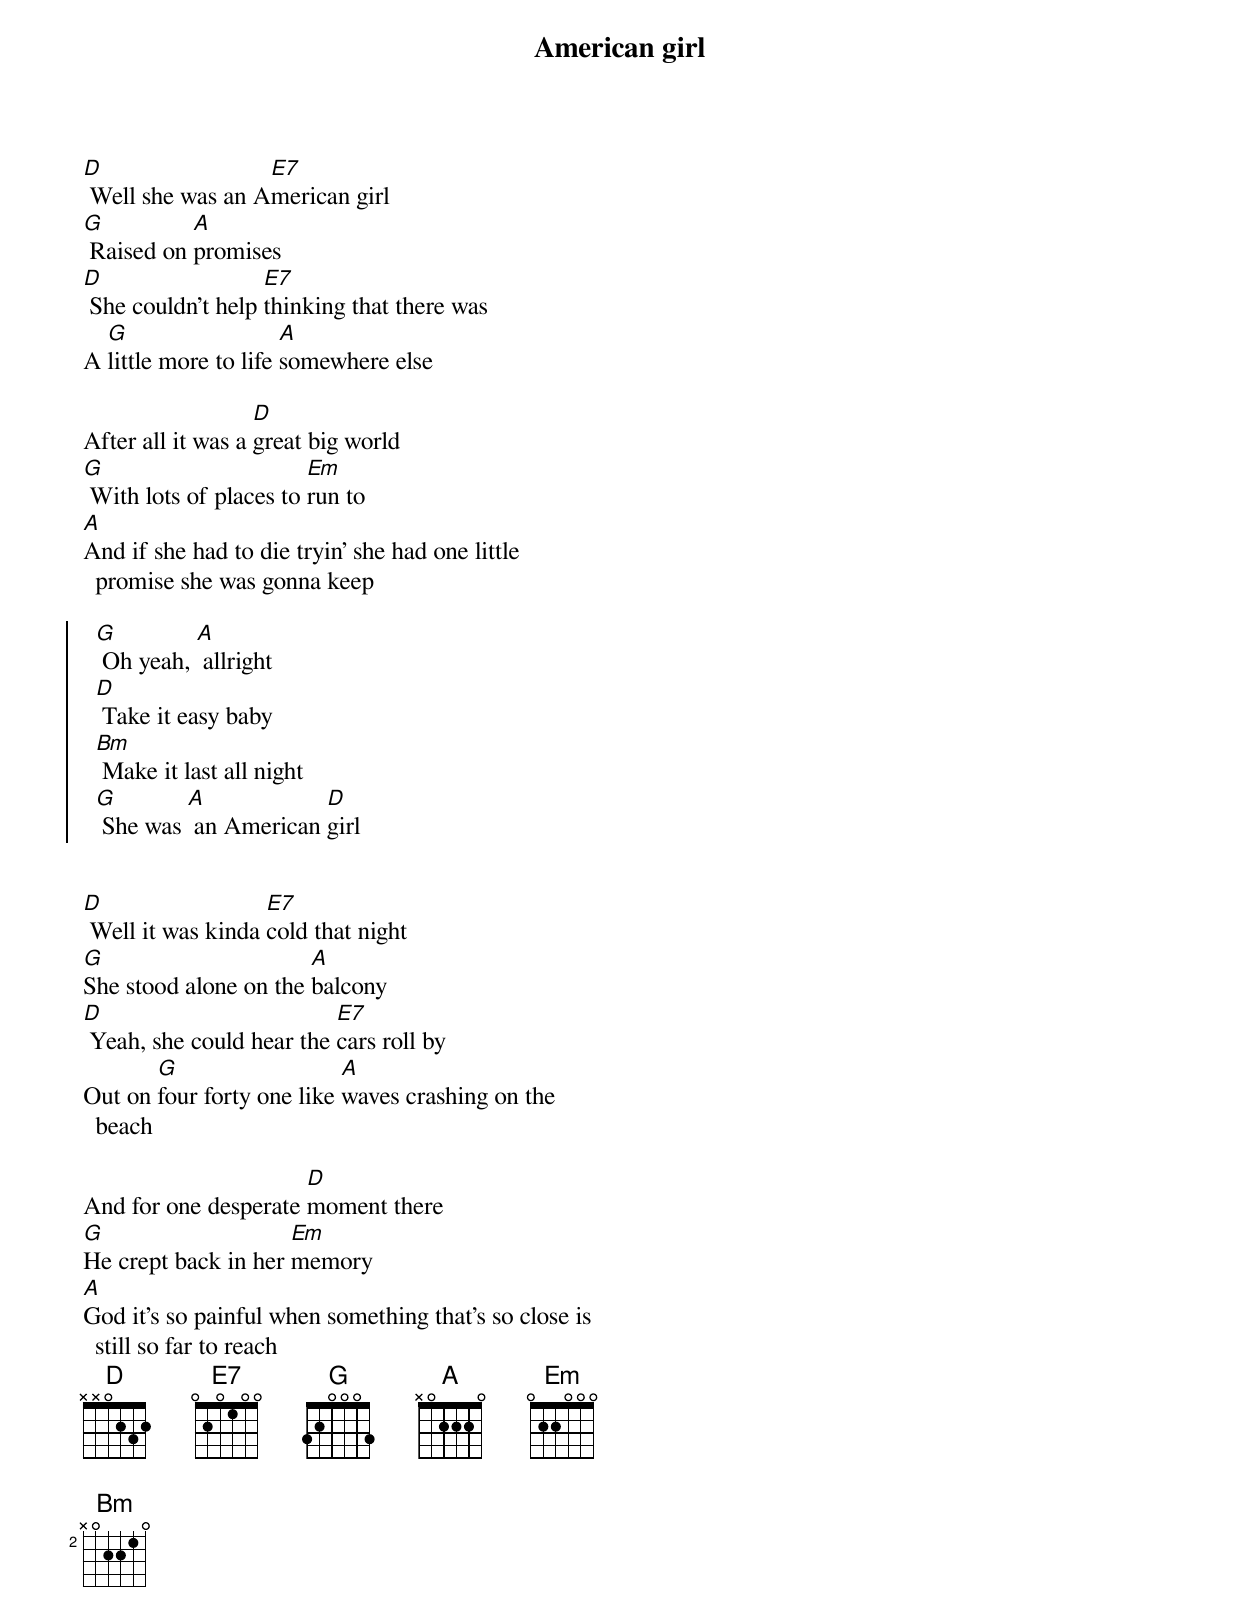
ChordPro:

{title: American girl}
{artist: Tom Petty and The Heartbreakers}
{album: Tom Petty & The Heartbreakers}
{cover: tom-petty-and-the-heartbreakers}
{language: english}
{columns: 2}
{define: D frets X X 0 2 3 2}
{define: E7 frets 0 2 0 1 0 0}
{define: G frets 3 2 0 0 0 3}
{define: A frets X 0 2 2 2 0}
{define: Em frets 0 2 2 0 0 0}
{define: Bm base-fret 2 frets X 0 2 2 1 0}


[D] Well she was an A[E7]merican girl
[G] Raised on [A]promises
[D] She couldn't help [E7]thinking that there was
A [G]little more to life [A]somewhere else

After all it was a [D]great big world
[G] With lots of places to [Em]run to
[A]And if she had to die tryin' she had one little promise she was gonna keep

{start_of_chorus}
  [G] Oh yeah, [A] allright
  [D] Take it easy baby
  [Bm] Make it last all night
  [G] She was [A] an American [D]girl
{end_of_chorus}


[D] Well it was kinda [E7]cold that night
[G]She stood alone on the [A]balcony
[D] Yeah, she could hear the [E7]cars roll by
Out on [G]four forty one like [A]waves crashing on the beach

And for one desperate [D]moment there
[G]He crept back in her [Em]memory
[A]God it's so painful when something that's so close is still so far to reach
